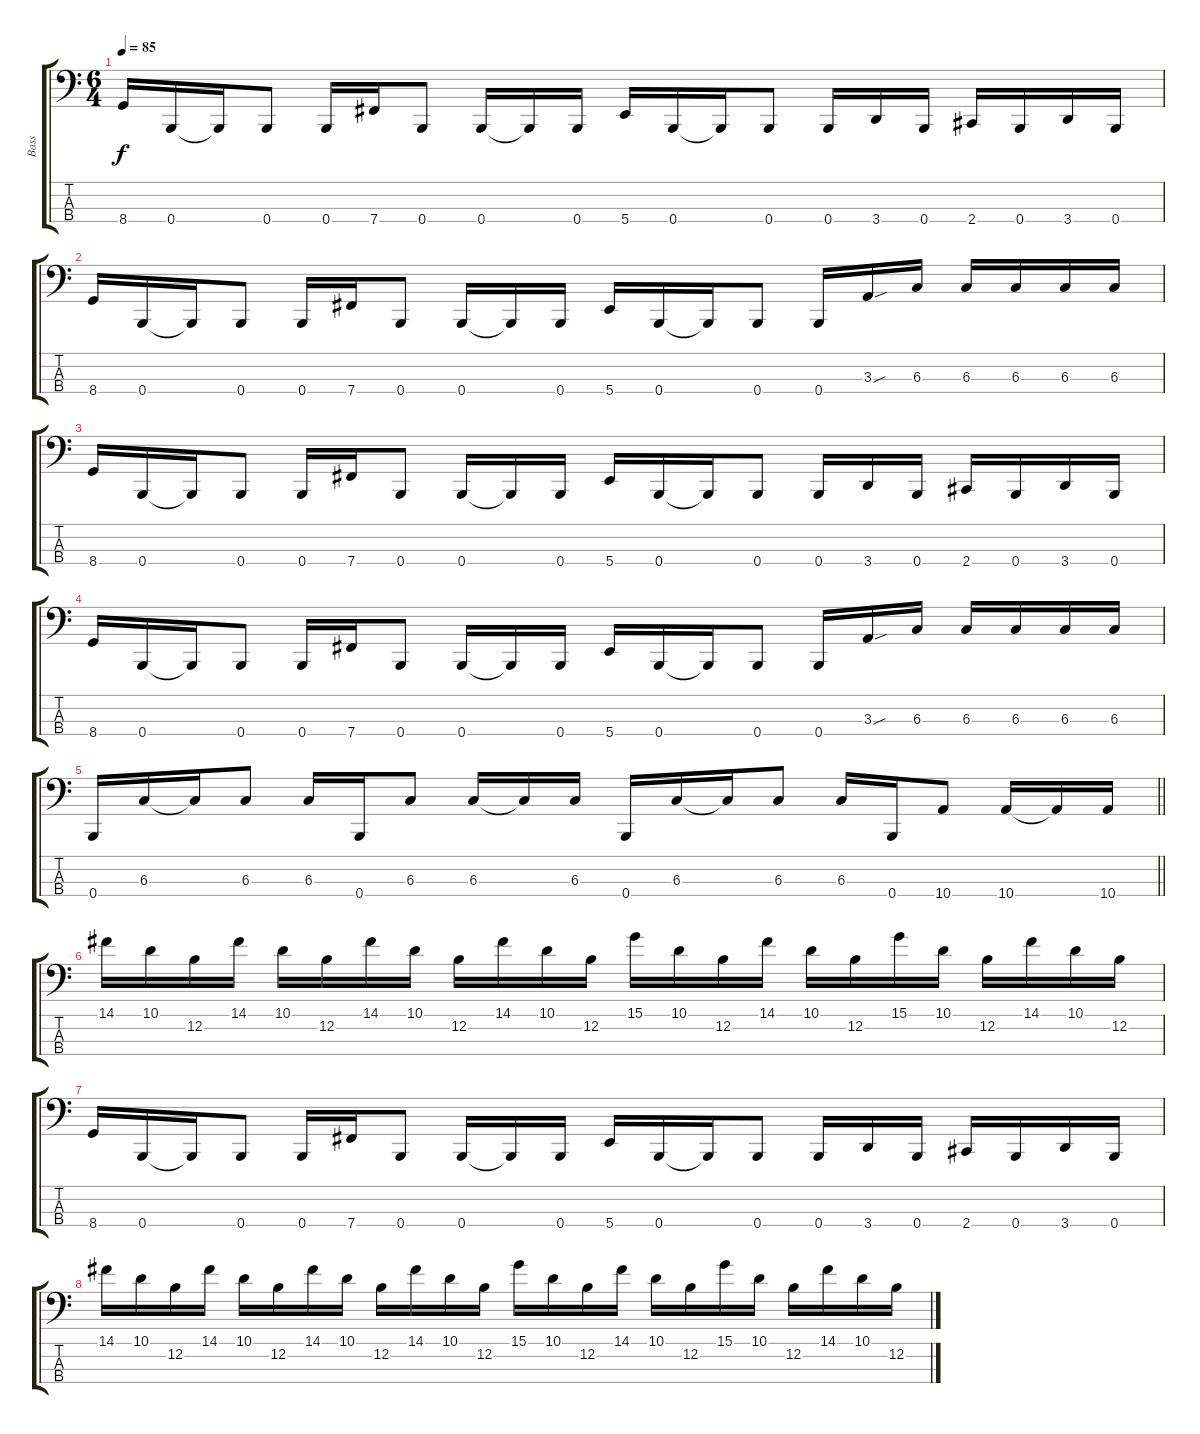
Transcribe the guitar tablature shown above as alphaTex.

\track ("Bass" "Bass") {instrument electricbassfinger}
\staff {score tabs}
\tuning (E2 B1 Gb1 B0) {hide}
\ts (6 4)
\tempo 85
\clef f4
\ks c
8.4.16{dy f} 0.4.16 0.4{t}.16 0.4.8 0.4.16 7.4.16 0.4.8 0.4.16 0.4{t}.16 0.4.16 5.4.16 0.4.16 0.4{t}.16 0.4.8 0.4.16 3.4.16 0.4.16 2.4.16 0.4.16 3.4.16 0.4.16 |
8.4.16 0.4.16 0.4{t}.16 0.4.8 0.4.16 7.4.16 0.4.8 0.4.16 0.4{t}.16 0.4.16 5.4.16 0.4.16 0.4{t}.16 0.4.8 0.4.16 3.3{sou}.16 6.3.16 6.3.16 6.3.16 6.3.16 6.3.16 |
8.4.16 0.4.16 0.4{t}.16 0.4.8 0.4.16 7.4.16 0.4.8 0.4.16 0.4{t}.16 0.4.16 5.4.16 0.4.16 0.4{t}.16 0.4.8 0.4.16 3.4.16 0.4.16 2.4.16 0.4.16 3.4.16 0.4.16 |
8.4.16 0.4.16 0.4{t}.16 0.4.8 0.4.16 7.4.16 0.4.8 0.4.16 0.4{t}.16 0.4.16 5.4.16 0.4.16 0.4{t}.16 0.4.8 0.4.16 3.3{sou}.16 6.3.16 6.3.16 6.3.16 6.3.16 6.3.16 |
\barLineRight lightlight
0.4.16 6.3.16 6.3{t}.16 6.3.8 6.3.16 0.4.16 6.3.8 6.3.16 6.3{t}.16 6.3.16 0.4.16 6.3.16 6.3{t}.16 6.3.8 6.3.16 0.4.16 10.4.8 10.4.16 10.4{t}.16 10.4.16 |
\section ("" "")
14.1.16 10.1.16 12.2.16 14.1.16 10.1.16 12.2.16 14.1.16 10.1.16 12.2.16 14.1.16 10.1.16 12.2.16 15.1.16 10.1.16 12.2.16 14.1.16 10.1.16 12.2.16 15.1.16 10.1.16 12.2.16 14.1.16 10.1.16 12.2.16 |
8.4.16 0.4.16 0.4{t}.16 0.4.8 0.4.16 7.4.16 0.4.8 0.4.16 0.4{t}.16 0.4.16 5.4.16 0.4.16 0.4{t}.16 0.4.8 0.4.16 3.4.16 0.4.16 2.4.16 0.4.16 3.4.16 0.4.16 |
14.1.16 10.1.16 12.2.16 14.1.16 10.1.16 12.2.16 14.1.16 10.1.16 12.2.16 14.1.16 10.1.16 12.2.16 15.1.16 10.1.16 12.2.16 14.1.16 10.1.16 12.2.16 15.1.16 10.1.16 12.2.16 14.1.16 10.1.16 12.2.16
